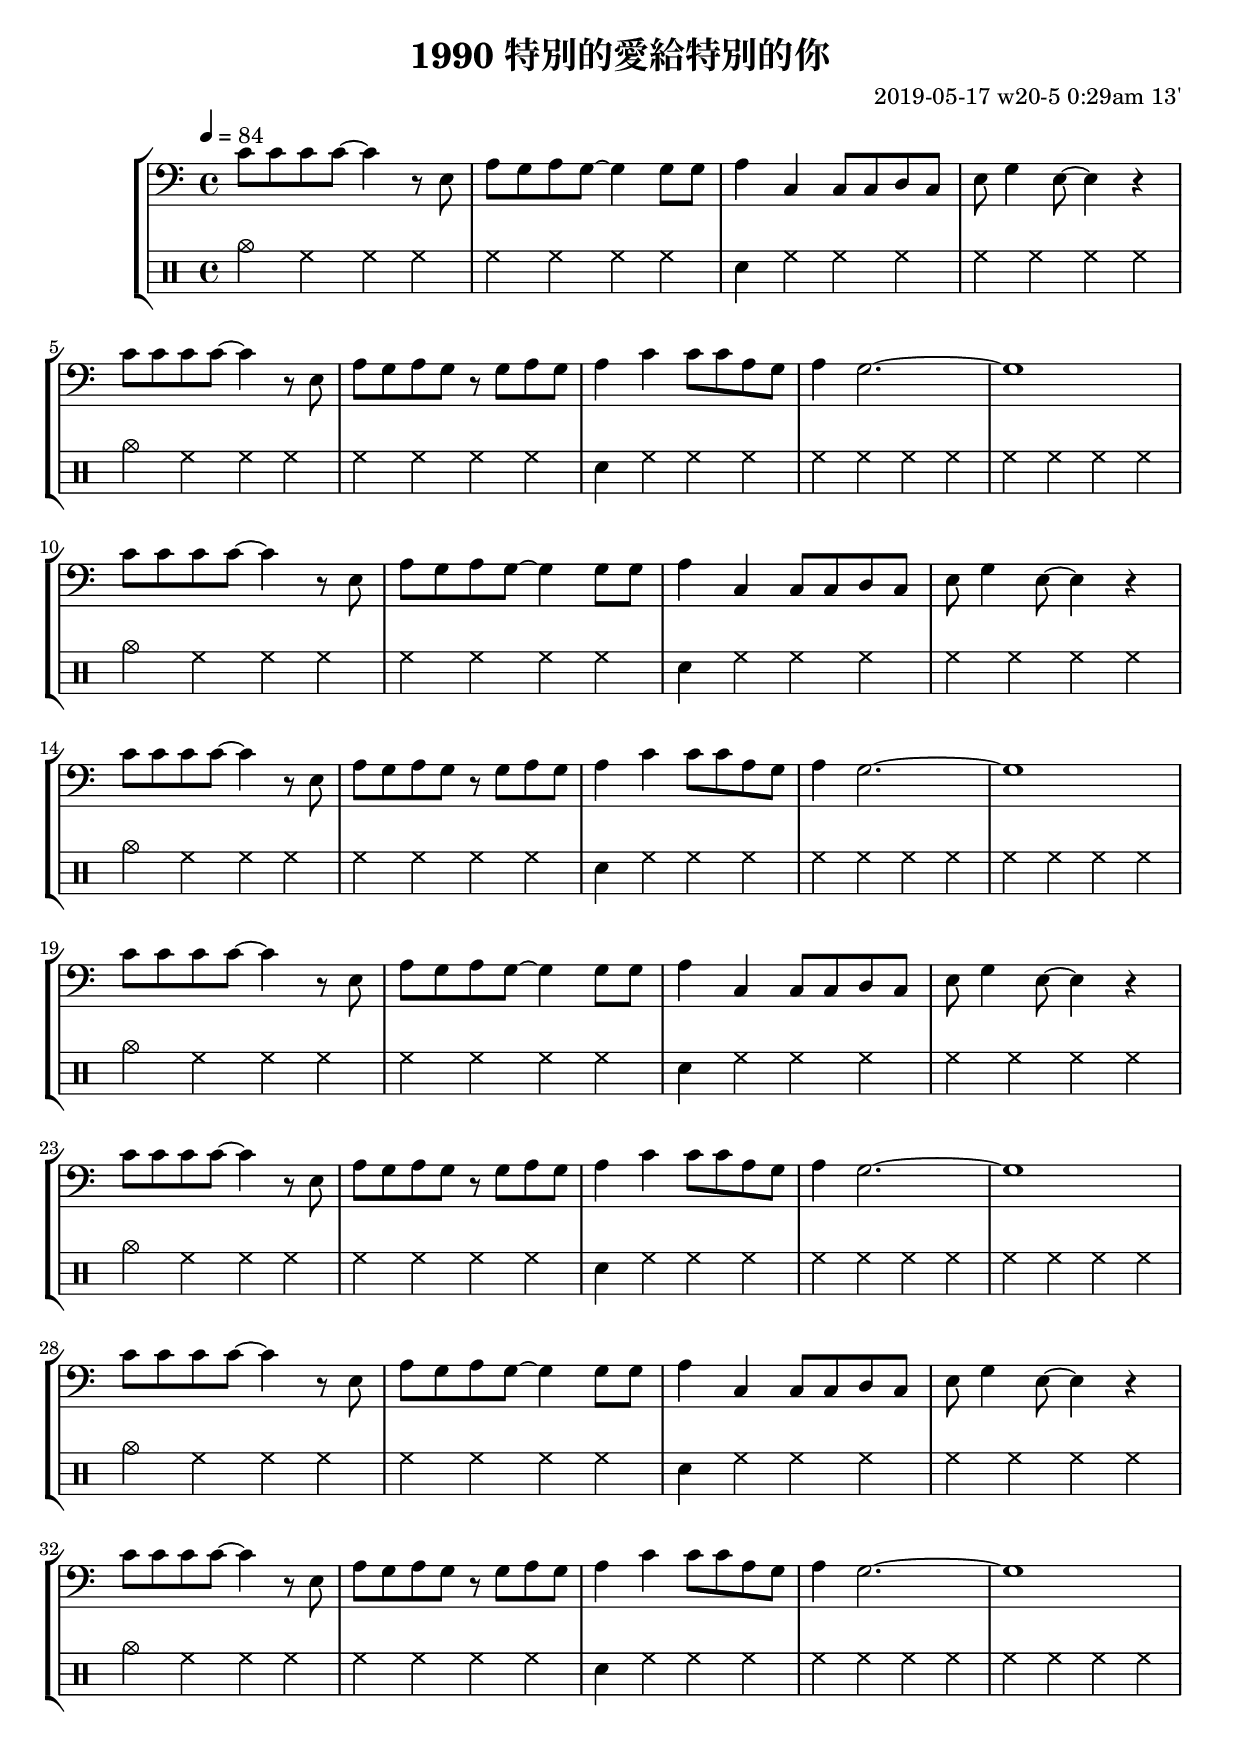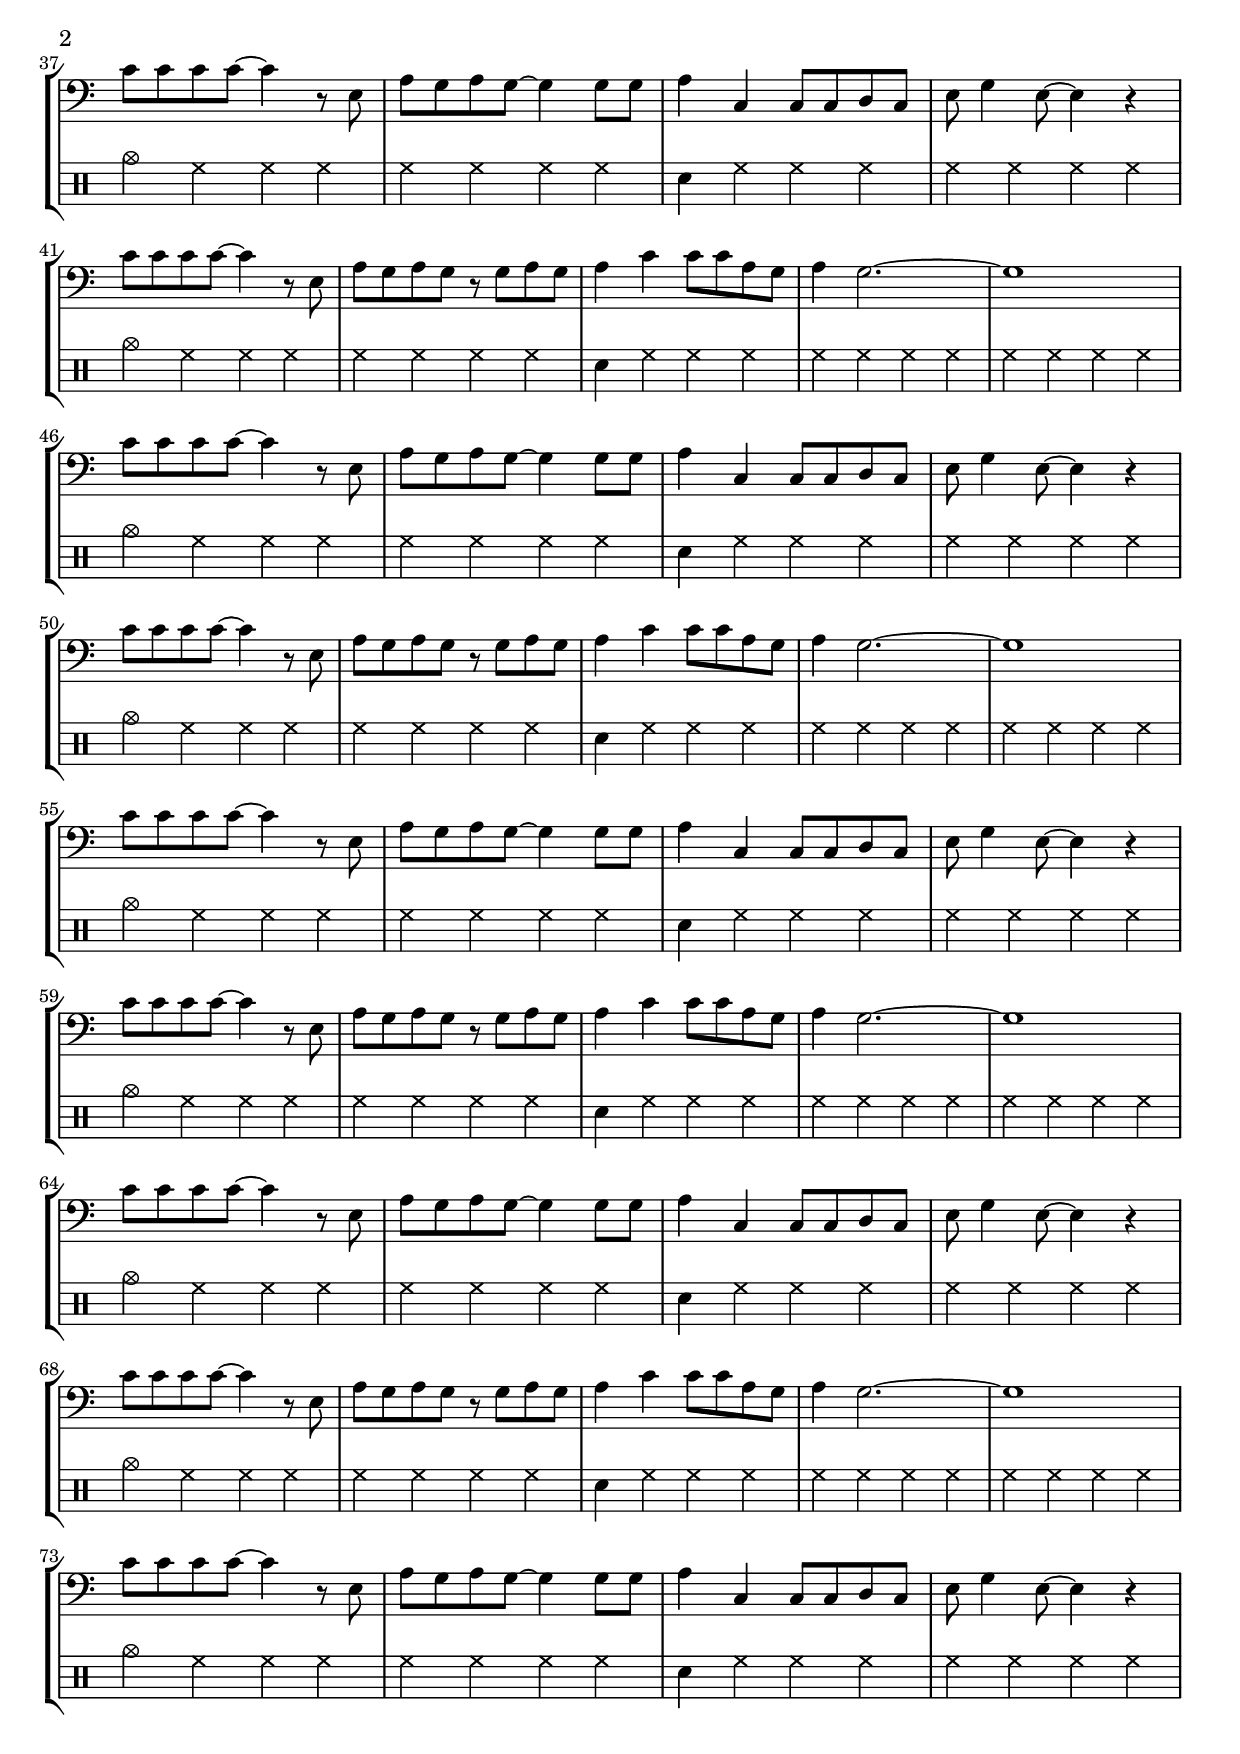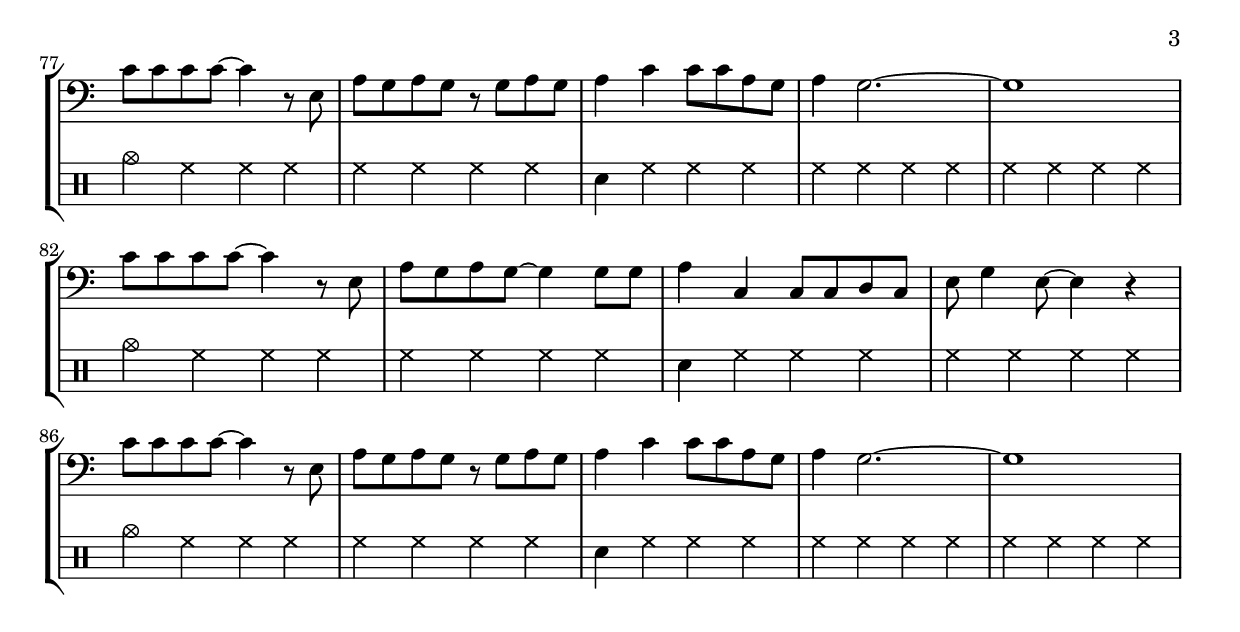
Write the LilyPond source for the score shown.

\header {
  title = "1990 特別的愛給特別的你"
  composer = "2019-05-17 w20-5 0:29am 13'"
}
\language english

%2019/08/14 w33/3 3:45am
metronome = \drummode{
 crashcymbal hh hh hh |
 hh hh hh hh |
 sn hh hh hh |
 hh hh hh hh |
 crashcymbal hh hh hh |
 hh hh hh hh |
 sn hh hh hh |
 hh hh hh hh |
 hh hh hh hh |
}

repeatTimes = 10
%60s/84 beats * 9 bars*4 beats per bar*10 times

\score {
  \new StaffGroup <<



  \transpose c c,{ %as

  
  \relative c' {
    \key c \major
    \clef bass
    \tempo 4=84
    
    
    \repeat unfold \repeatTimes {
    c'8 c c c ~ c4 r8 e,
    a g a g~ g4 
    g8 g |
    a4 c, c8 c d c
    e g4 e8~ e4 r | \break

    c'8 c c c ~ c4 r8 e,| 
    a g a g r g a g
    a4 c c8 c a g
    a4 g2.~ | g1 | \break
    }


    }



  }

  \drums {\repeat unfold \repeatTimes \metronome
  }
  >>

  \layout {}
  \midi {}
}